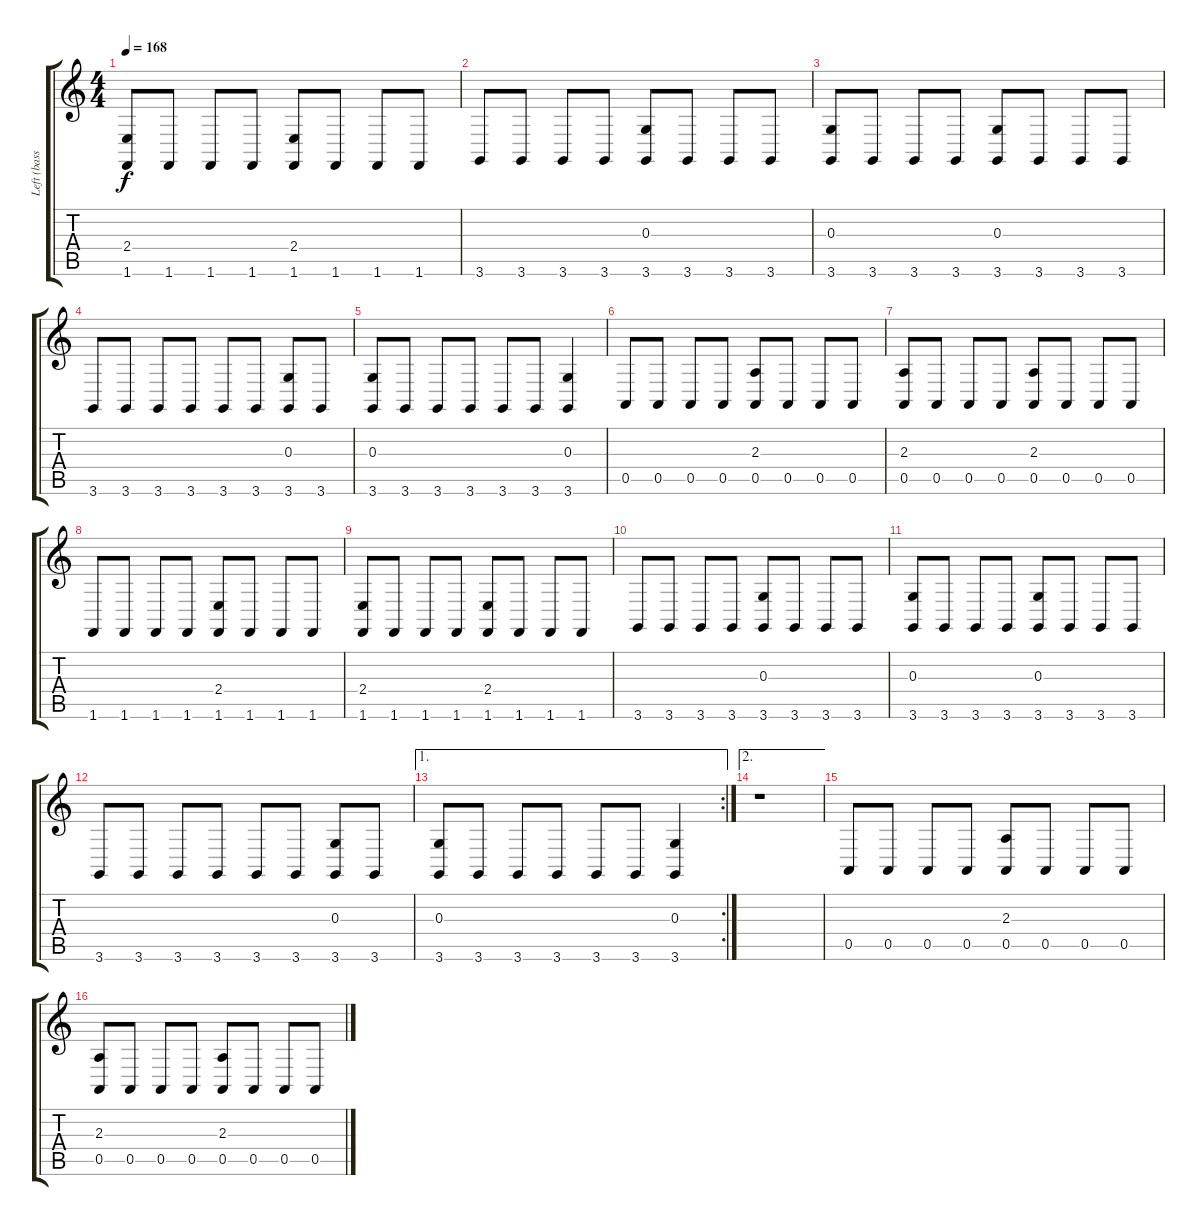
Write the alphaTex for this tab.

\track ("Left (bass)" "Left (bass") {instrument acousticgrandpiano}
\staff {score tabs}
\tuning (E4 B3 G3 D3 A2 E2) {hide}
\ts (4 4)
\tempo 168
\clef g2
\ks c
(2.4 1.6).8{dy f} 1.6.8 1.6.8 1.6.8 (2.4 1.6).8 1.6.8 1.6.8 1.6.8 |
3.6.8 3.6.8 3.6.8 3.6.8 (0.3 3.6).8 3.6.8 3.6.8 3.6.8 |
(0.3 3.6).8 3.6.8 3.6.8 3.6.8 (0.3 3.6).8 3.6.8 3.6.8 3.6.8 |
3.6.8 3.6.8 3.6.8 3.6.8 3.6.8 3.6.8 (0.3 3.6).8 3.6.8 |
(0.3 3.6).8 3.6.8 3.6.8 3.6.8 3.6.8 3.6.8 (0.3 3.6).4 |
0.5.8 0.5.8 0.5.8 0.5.8 (2.3 0.5).8 0.5.8 0.5.8 0.5.8 |
(2.3 0.5).8 0.5.8 0.5.8 0.5.8 (2.3 0.5).8 0.5.8 0.5.8 0.5.8 |
1.6.8 1.6.8 1.6.8 1.6.8 (2.4 1.6).8 1.6.8 1.6.8 1.6.8 |
(2.4 1.6).8 1.6.8 1.6.8 1.6.8 (2.4 1.6).8 1.6.8 1.6.8 1.6.8 |
3.6.8 3.6.8 3.6.8 3.6.8 (0.3 3.6).8 3.6.8 3.6.8 3.6.8 |
(0.3 3.6).8 3.6.8 3.6.8 3.6.8 (0.3 3.6).8 3.6.8 3.6.8 3.6.8 |
3.6.8 3.6.8 3.6.8 3.6.8 3.6.8 3.6.8 (0.3 3.6).8 3.6.8 |
\ae 1
\rc 2
(0.3 3.6).8 3.6.8 3.6.8 3.6.8 3.6.8 3.6.8 (0.3 3.6).4 |
\ae 2
r.1 |
0.5.8 0.5.8 0.5.8 0.5.8 (2.3 0.5).8 0.5.8 0.5.8 0.5.8 |
(2.3 0.5).8 0.5.8 0.5.8 0.5.8 (2.3 0.5).8 0.5.8 0.5.8 0.5.8
